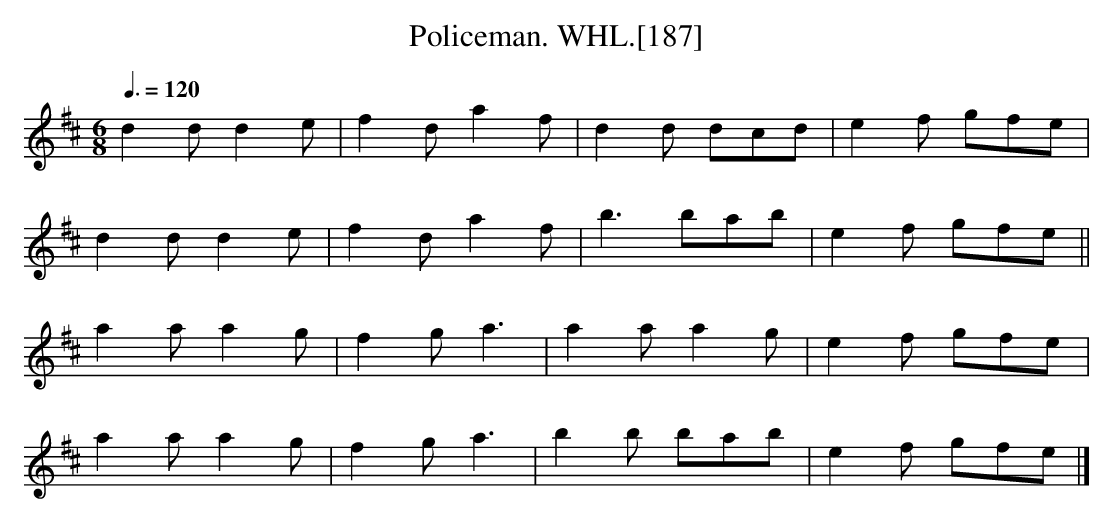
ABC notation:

X:1
T:Policeman. WHL.[187]
M:6/8
L:1/8
Q:3/8=120
K:D
d2d d2e | f2d a2f | d2d dcd | e2f gfe |
d2d d2e | f2d a2f | b3 bab | e2f gfe ||
a2a a2g | f2g a3 | a2a a2g | e2f gfe |
a2a a2g | f2g a3 | b2b bab | e2f gfe |]
